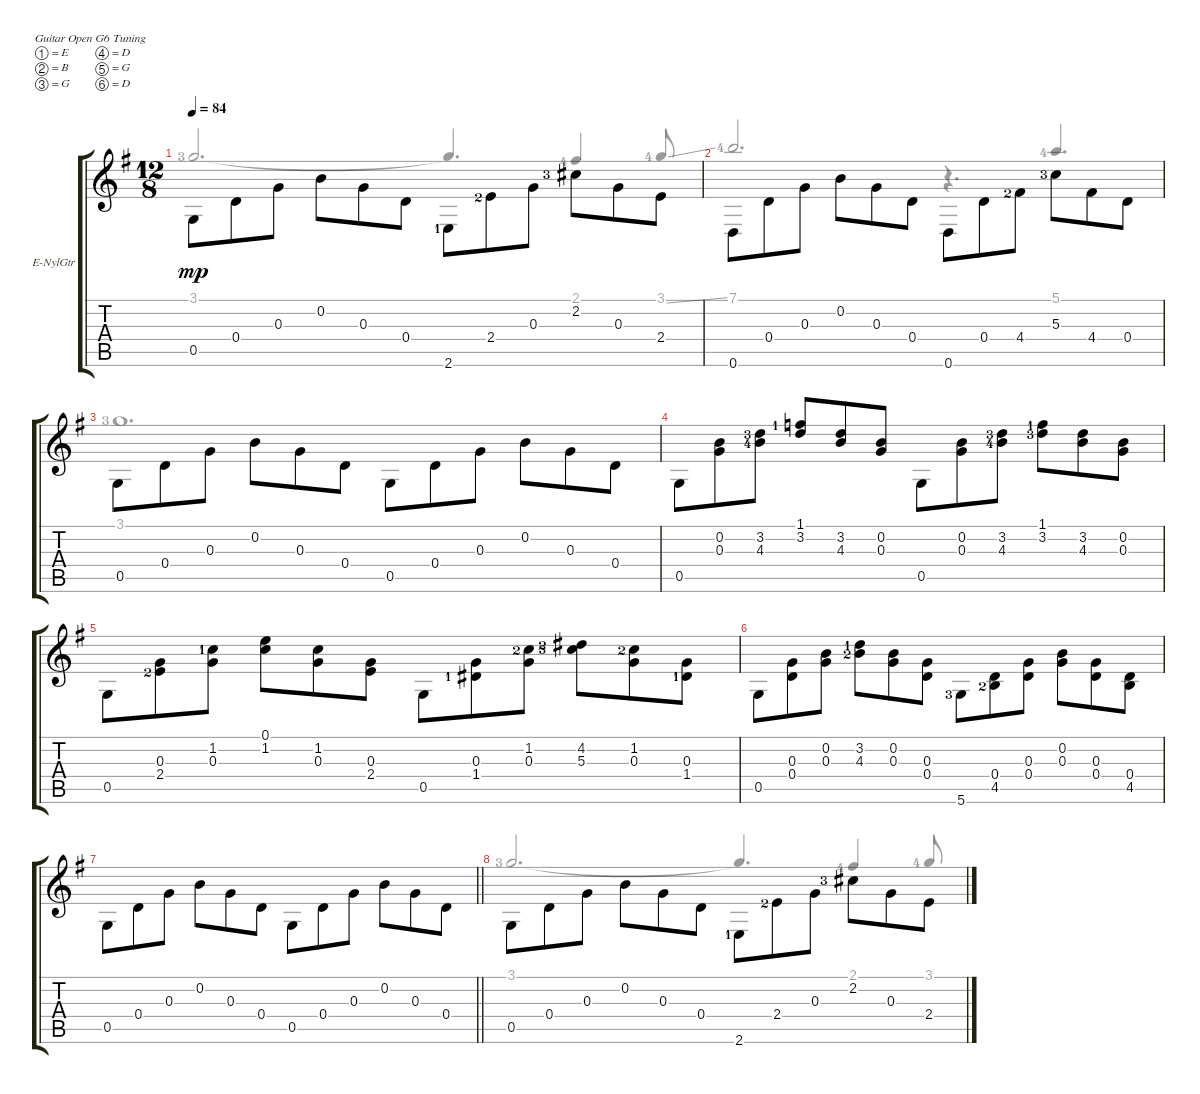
\defaultSystemsLayout 4
\bracketExtendMode groupsimilarinstruments
\firstSystemTrackNameOrientation horizontal
\otherSystemsTrackNameOrientation horizontal
\track ("Elec. Nylon Str. Gtr." "E-NylGtr") {instrument acousticguitarsteel}
\staff {score tabs}
\tuning (E4 B3 G3 D3 G2 D2)
\voice
\ts (12 8)
\tempo 84
\clef g2
\ks g
0.5.8{dy mp instrument acousticguitarsteel beam invert} 0.4.8 0.3.8 0.2.8{beam invert} 0.3.8 0.4.8 2.6{lf 2}.8{beam invert} 2.4{lf 3}.8 0.3.8 2.2{lf 4}.8{beam invert} 0.3.8 2.4.8 |
0.6.8{beam invert} 0.4.8 0.3.8 0.2.8{beam invert} 0.3.8 0.4.8 0.6.8{beam invert} 0.4.8 4.4{lf 3}.8 5.3{lf 4}.8{beam invert} 4.4.8 0.4.8 |
0.5.8{beam invert} 0.4.8 0.3.8 0.2.8{beam invert} 0.3.8 0.4.8 0.5.8{beam invert} 0.4.8 0.3.8 0.2.8{beam invert} 0.3.8 0.4.8 |
0.5.8{beam invert} (0.3 0.2).8 (3.2{lf 4} 4.3{lf 5}).8 (3.2 1.1{lf 2}).8 (3.2 4.3).8 (0.2 0.3).8 0.5.8{beam invert} (0.3 0.2).8 (3.2{lf 4} 4.3{lf 5}).8 (3.2{lf 4} 1.1{lf 2}).8 (3.2 4.3).8 (0.2 0.3).8 |
0.5.8{beam invert} (2.4{lf 3} 0.3).8 (0.3 1.2{lf 2}).8 (1.2 0.1).8{beam invert} (1.2 0.3).8 (0.3 2.4).8 0.5.8{beam invert} (0.3 1.4{lf 2}).8 (0.3 1.2{lf 3}).8 (5.3{lf 4} 4.2{lf 3}).8{beam invert} (1.2{lf 3} 0.3).8 (0.3 1.4{lf 2}).8 |
0.5.8{beam invert} (0.4 0.3).8 (0.3 0.2).8 (3.2{lf 2} 4.3{lf 3}).8{beam invert} (0.3 0.2).8 (0.3 0.4).8 5.6{lf 4}.8{beam invert} (4.5{lf 3} 0.4).8 (0.4 0.3).8 (0.3 0.2).8{beam invert} (0.3 0.4).8 (0.4 4.5).8 |
\barLineRight lightlight
0.5.8{beam invert} 0.4.8 0.3.8 0.2.8{beam invert} 0.3.8 0.4.8 0.5.8{beam invert} 0.4.8 0.3.8 0.2.8{beam invert} 0.3.8 0.4.8 |
0.5.8{beam invert} 0.4.8 0.3.8 0.2.8{beam invert} 0.3.8 0.4.8 2.6{lf 2}.8{beam invert} 2.4{lf 3}.8 0.3.8 2.2{lf 4}.8{beam invert} 0.3.8 2.4.8
\voice
\clef g2
\ottava regular
\simile none
\ks g
3.1{lf 4}.2{d dy mp beam invert} 3.1{t}.4{d beam invert} 2.1{lf 5}.4{beam invert} 3.1{ss lf 5}.8{beam invert} |
7.1{lf 5}.2{d beam invert} r.4{d} 5.1{lf 5}.4{d beam invert} |
3.1{lf 4}.1{d} |
|
|
|
\barLineRight lightlight
|
3.1{lf 4}.2{d beam invert} 3.1{t}.4{d beam invert} 2.1{lf 5}.4{beam invert} 3.1{ss lf 5}.8{beam invert}
